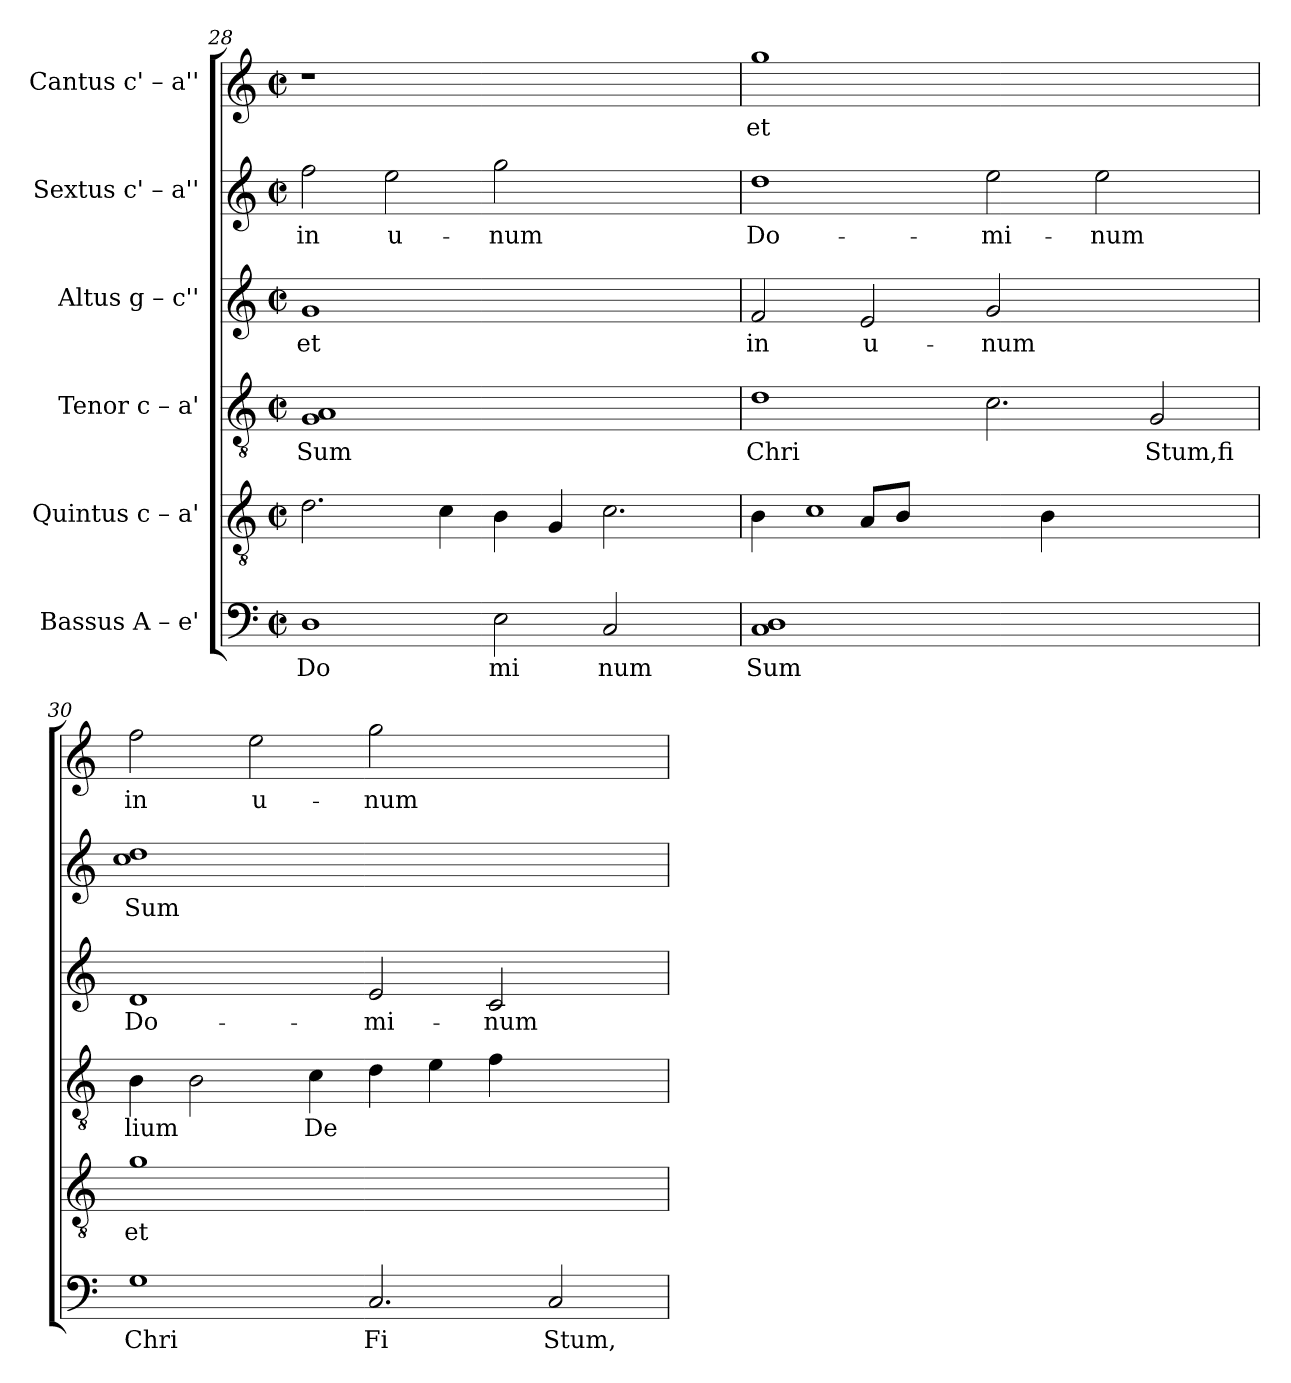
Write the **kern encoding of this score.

**kern	**text	**kern	**text	**kern	**text	**kern	**text	**kern	**text	**kern	**text
*part6	*part6	*part5	*part5	*part4	*part4	*part3	*part3	*part2	*part2	*part1	*part1
*staff6	*staff6	*staff5	*staff5	*staff4	*staff4	*staff3	*staff3	*staff2	*staff2	*staff1	*staff1
*I"Bassus  A – e'	*	*I"Quintus  c – a'	*	*I"Tenor  c – a'	*	*I"Altus  g – c''	*	*I"Sextus  c' – a''	*	*I"Cantus  c' – a''	*
*clefF4	*	*clefGv2	*	*clefGv2	*	*clefG2	*	*clefG2	*	*clefG2	*
*M2/2	*	*M2/2	*	*M2/2	*	*M2/2	*	*M2/2	*	*M2/2	*
*met(c|)	*	*met(c|)	*	*met(c|)	*	*met(c|)	*	*met(c|)	*	*met(c|)	*
=28	=28	=28	=28	=28	=28	=28	=28	=28	=28	=28	=28
!	!LO:LY:b:cj	!	!	!	!LO:LY:b:cj	!	!LO:LY:b:cj	!	!LO:LY:b:cj	!	!
1D	Do	2.d\	.	1A 1G	Sum	1g	et	2ff\	in	1r	.
!	!	!	!	!	!	!	!	!	!LO:LY:b:cj	!	!
.	.	.	.	.	.	.	.	2ee\	u-	.	.
.	.	4c\	.	.	.	.	.	.	.	.	.
!	!LO:LY:b:cj	!	!	!	!	!	!	!	!LO:LY:b:cj	!	!
2E\	mi	4B\	.	1ryy	.	1ryy	.	2gg\	-num	1ryy	.
.	.	4G/	.	.	.	.	.	.	.	.	.
!	!LO:LY:b:cj	!	!	!	!	!	!	!	!	!	!
2C/	num	2.c\	.	.	.	.	.	2.ryy	.	.	.
4ryy	.	.	.	4ryy	.	4ryy	.	.	.	4ryy	.
=29	=29	=29	=29	=29	=29	=29	=29	=29	=29	=29	=29
!	!LO:LY:b:cj	!	!	!	!LO:LY:b:cj	!	!LO:LY:b:cj	!	!LO:LY:b:cj	!	!LO:LY:b:cj
*	*	*^	*	*	*	*	*	*	*	*	*
1D 1C	Sum	2ryy	4B\	.	1d	Chri	2f/	in	1dd	Do-	1gg	et
.	.	.	1c	.	.	.	.	.	.	.	.	.
!	!	!	!	!	!	!	!	!LO:LY:b:cj	!	!	!	!
.	.	8A/L	.	.	.	.	2e/	u-	.	.	.	.
.	.	8B/J	.	.	.	.	.	.	.	.	.	.
.	.	2.ryy	.	.	.	.	.	.	.	.	.	.
!	!	!	!	!	!	!	!	!LO:LY:b:cj	!	!LO:LY:b:cj	!	!
1ryy	.	.	.	.	2.c\	.	2g/	-num	2ee\	-mi-	1ryy	.
.	.	.	4B\	.	.	.	.	.	.	.	.	.
!	!	!	!	!	!	!	!	!	!	!LO:LY:b:cj	!	!
.	.	2.ryy	2.ryy	.	.	.	2.ryy	.	2ee\	-num	.	.
!	!	!	!	!	!	!LO:LY:b:cj	!	!	!	!	!	!
.	.	.	.	.	2G/	Stum,fi	.	.	.	.	.	.
4ryy	.	.	.	.	.	.	.	.	4ryy	.	4ryy	.
*	*	*v	*v	*	*	*	*	*	*	*	*	*
=30	=30	=30	=30	=30	=30	=30	=30	=30	=30	=30	=30
!	!LO:LY:b:cj	!	!LO:LY:b:cj	!	!LO:LY:b	!	!LO:LY:b:cj	!	!LO:LY:b:cj	!	!LO:LY:b:cj
1G	Chri	1g	et	4B\	lium	1d	Do-	1dd 1cc	-Sum	2ff\	in
.	.	.	.	2B\	.	.	.	.	.	.	.
!	!	!	!	!	!	!	!	!	!	!	!LO:LY:b:cj
.	.	.	.	.	.	.	.	.	.	2ee\	u-
!	!	!	!	!	!LO:LY:b	!	!	!	!	!	!
.	.	.	.	4c\	De	.	.	.	.	.	.
!	!LO:LY:b:cj	!	!	!	!	!	!LO:LY:b:cj	!	!	!	!LO:LY:b:cj
2.C/	Fi	1ryy	.	4d\	.	2e/	-mi-	1ryy	.	2gg\	-num
.	.	.	.	4e\	.	.	.	.	.	.	.
!	!	!	!	!	!	!	!LO:LY:b:cj	!	!	!	!
.	.	.	.	4f\	.	2c/	-num	.	.	2.ryy	.
!	!LO:LY:b:cj	!	!	!	!	!	!	!	!	!	!
2C/	Stum,	.	.	2ryy	.	.	.	.	.	.	.
.	.	4ryy	.	.	.	4ryy	.	4ryy	.	.	.
=	=	=	=	=	=	=	=	=	=	=	=
*-	*-	*-	*-	*-	*-	*-	*-	*-	*-	*-	*-
